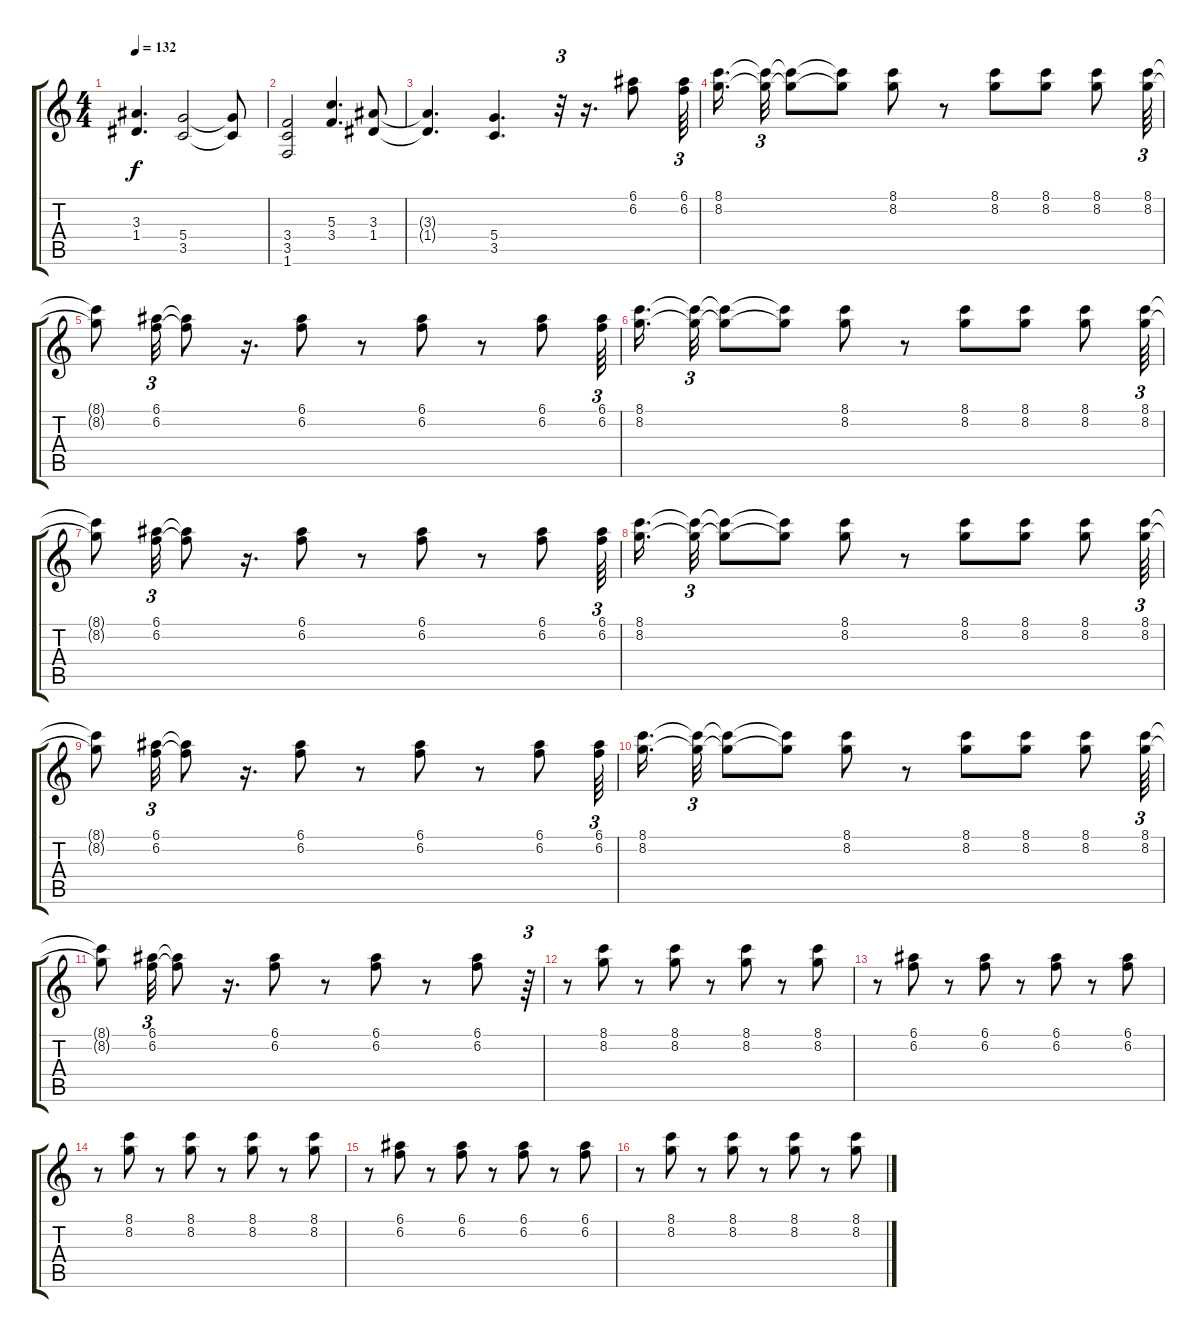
\track "" {instrument distortionguitar}
\staff {score tabs}
\tuning (E4 B3 G3 D3 A2 E2) {hide}
\ts (4 4)
\tempo 132
\clef g2
\ks c
(3.3{t} 1.4{t}).4{d dy f} (5.4 3.5).2 (5.4{t} 3.5{t}).8 |
(3.4 3.5 1.6).2 (5.3 3.4).4{d} (3.3 1.4).8 |
(3.3{t} 1.4{t}).4{d} (5.4 3.5).4{d} r.32{tu (3 2)} r.16{d} (6.1 6.2).8 (6.1 6.2).64{tu (3 2)} |
(8.1 8.2).16{d beam splitsecondary} (8.1{t} 8.2{t}).32{tu (3 2)} (8.1{t} 8.2{t}).8 (8.1{t} 8.2{t}).8 (8.1 8.2).8 r.8 (8.1 8.2).8 (8.1 8.2).8 (8.1 8.2).8 (8.1 8.2).64{tu (3 2)} |
(8.1{t} 8.2{t}).8 (6.1 6.2).32{tu (3 2)} (6.1{t} 6.2{t}).8 r.16{d} (6.1 6.2).8 r.8 (6.1 6.2).8 r.8 (6.1 6.2).8 (6.1 6.2).64{tu (3 2)} |
(8.1 8.2).16{d beam splitsecondary} (8.1{t} 8.2{t}).32{tu (3 2)} (8.1{t} 8.2{t}).8 (8.1{t} 8.2{t}).8 (8.1 8.2).8 r.8 (8.1 8.2).8 (8.1 8.2).8 (8.1 8.2).8 (8.1 8.2).64{tu (3 2)} |
(8.1{t} 8.2{t}).8 (6.1 6.2).32{tu (3 2)} (6.1{t} 6.2{t}).8 r.16{d} (6.1 6.2).8 r.8 (6.1 6.2).8 r.8 (6.1 6.2).8 (6.1 6.2).64{tu (3 2)} |
(8.1 8.2).16{d beam splitsecondary} (8.1{t} 8.2{t}).32{tu (3 2)} (8.1{t} 8.2{t}).8 (8.1{t} 8.2{t}).8 (8.1 8.2).8 r.8 (8.1 8.2).8 (8.1 8.2).8 (8.1 8.2).8 (8.1 8.2).64{tu (3 2)} |
(8.1{t} 8.2{t}).8 (6.1 6.2).32{tu (3 2)} (6.1{t} 6.2{t}).8 r.16{d} (6.1 6.2).8 r.8 (6.1 6.2).8 r.8 (6.1 6.2).8 (6.1 6.2).64{tu (3 2)} |
(8.1 8.2).16{d beam splitsecondary} (8.1{t} 8.2{t}).32{tu (3 2)} (8.1{t} 8.2{t}).8 (8.1{t} 8.2{t}).8 (8.1 8.2).8 r.8 (8.1 8.2).8 (8.1 8.2).8 (8.1 8.2).8 (8.1 8.2).64{tu (3 2)} |
(8.1{t} 8.2{t}).8 (6.1 6.2).32{tu (3 2)} (6.1{t} 6.2{t}).8 r.16{d} (6.1 6.2).8 r.8 (6.1 6.2).8 r.8 (6.1 6.2).8 r.64{tu (3 2)} |
r.8{instrument electricguitarclean} (8.1 8.2).8 r.8 (8.1 8.2).8 r.8 (8.1 8.2).8 r.8 (8.1 8.2).8 |
r.8 (6.1 6.2).8 r.8 (6.1 6.2).8 r.8 (6.1 6.2).8 r.8 (6.1 6.2).8 |
r.8 (8.1 8.2).8 r.8 (8.1 8.2).8 r.8 (8.1 8.2).8 r.8 (8.1 8.2).8 |
r.8 (6.1 6.2).8 r.8 (6.1 6.2).8 r.8 (6.1 6.2).8 r.8 (6.1 6.2).8 |
r.8 (8.1 8.2).8 r.8 (8.1 8.2).8 r.8 (8.1 8.2).8 r.8 (8.1 8.2).8
